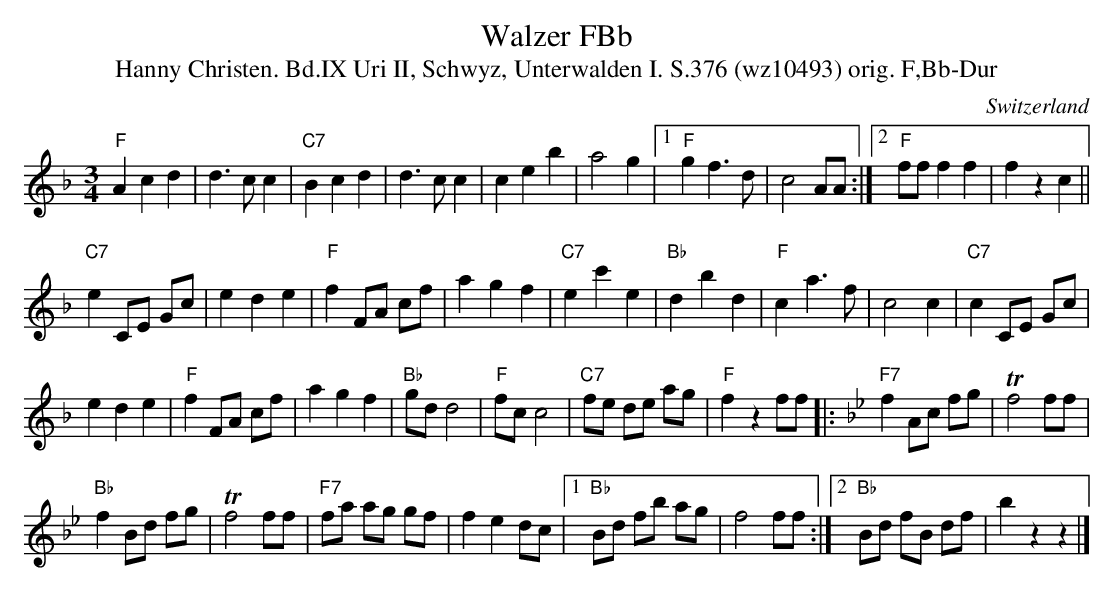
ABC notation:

X:1
T: Walzer FBb
T:Hanny Christen. Bd.IX Uri II, Schwyz, Unterwalden I. S.376 (wz10493) orig. F,Bb-Dur
M:3/4
L:1/4
O:Switzerland
K:F major
"F"Acd | d>c c | "C7"Bcd | d>c c | ceb | a2g |1 "F"gf>d | c2 A/A/ :|2 "F"f/f/ ff | fzc ||
"C7"e C/E/ G/c/ | ede | "F"f F/A/ c/f/ | agf | "C7"ec'e | "Bb"dbd | "F"ca>f | c2c | "C7"c C/E/ G/c/ |
ede | "F"f F/A/ c/f/ | agf | "Bb"g/d/ d2 | "F"f/c/ c2 | "C7"f/e/ d/e/ a/g/ | "F"f z f/f/ |: [K:Bb]  "F7"f A/c/ f/g/ | Tf2 f/f/ |
"Bb"f B/d/ f/g/ | Tf2 f/f/ | [L:1/8] "F7"fa ag gf | f2 e2 dc |1 "Bb"Bd fb ag | f4 ff :|2 "Bb"Bd fB df | b2 z2z2 |]
